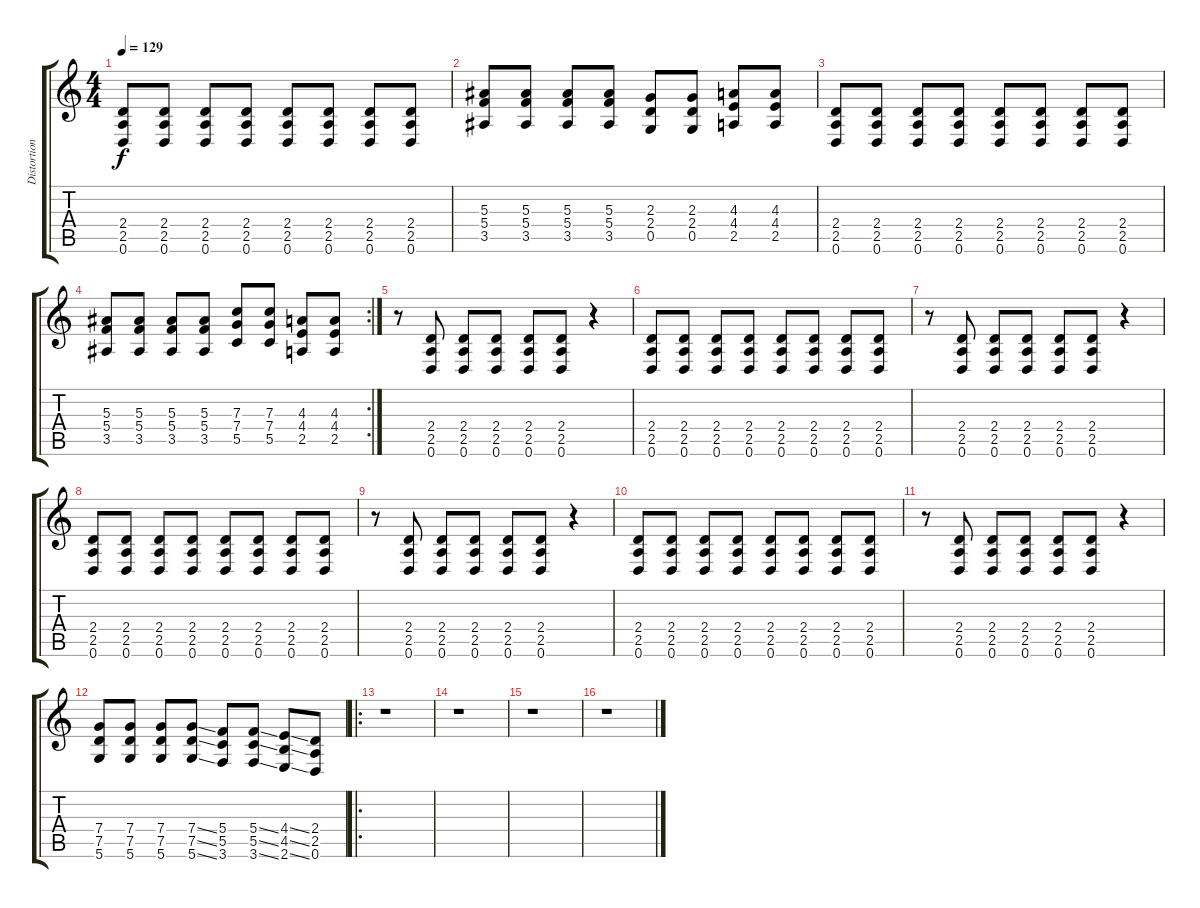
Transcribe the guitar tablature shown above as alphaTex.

\track ("Distortion Guitar 1" "Distortion") {instrument distortionguitar}
\staff {score tabs}
\tuning (D4 A3 F3 C3 G2 D2) {hide}
\ts (4 4)
\tempo 129
\clef g2
\ks c
(2.4 2.5 0.6).8{dy f} (2.4 2.5 0.6).8 (2.4 2.5 0.6).8 (2.4 2.5 0.6).8 (2.4 2.5 0.6).8 (2.4 2.5 0.6).8 (2.4 2.5 0.6).8 (2.4 2.5 0.6).8 |
(5.3 5.4 3.5).8 (5.3 5.4 3.5).8 (5.3 5.4 3.5).8 (5.3 5.4 3.5).8 (2.3 2.4 0.5).8 (2.3 2.4 0.5).8 (4.3 4.4 2.5).8 (4.3 4.4 2.5).8 |
(2.4 2.5 0.6).8 (2.4 2.5 0.6).8 (2.4 2.5 0.6).8 (2.4 2.5 0.6).8 (2.4 2.5 0.6).8 (2.4 2.5 0.6).8 (2.4 2.5 0.6).8 (2.4 2.5 0.6).8 |
\rc 2
(5.3 5.4 3.5).8 (5.3 5.4 3.5).8 (5.3 5.4 3.5).8 (5.3 5.4 3.5).8 (7.3 7.4 5.5).8 (7.3 7.4 5.5).8 (4.3 4.4 2.5).8 (4.3 4.4 2.5).8 |
r.8 (2.4 2.5 0.6).8 (2.4 2.5 0.6).8 (2.4 2.5 0.6).8 (2.4 2.5 0.6).8 (2.4 2.5 0.6).8 r.4 |
(2.4 2.5 0.6).8 (2.4 2.5 0.6).8 (2.4 2.5 0.6).8 (2.4 2.5 0.6).8 (2.4 2.5 0.6).8 (2.4 2.5 0.6).8 (2.4 2.5 0.6).8 (2.4 2.5 0.6).8 |
r.8 (2.4 2.5 0.6).8 (2.4 2.5 0.6).8 (2.4 2.5 0.6).8 (2.4 2.5 0.6).8 (2.4 2.5 0.6).8 r.4 |
(2.4 2.5 0.6).8 (2.4 2.5 0.6).8 (2.4 2.5 0.6).8 (2.4 2.5 0.6).8 (2.4 2.5 0.6).8 (2.4 2.5 0.6).8 (2.4 2.5 0.6).8 (2.4 2.5 0.6).8 |
r.8 (2.4 2.5 0.6).8 (2.4 2.5 0.6).8 (2.4 2.5 0.6).8 (2.4 2.5 0.6).8 (2.4 2.5 0.6).8 r.4 |
(2.4 2.5 0.6).8 (2.4 2.5 0.6).8 (2.4 2.5 0.6).8 (2.4 2.5 0.6).8 (2.4 2.5 0.6).8 (2.4 2.5 0.6).8 (2.4 2.5 0.6).8 (2.4 2.5 0.6).8 |
r.8 (2.4 2.5 0.6).8 (2.4 2.5 0.6).8 (2.4 2.5 0.6).8 (2.4 2.5 0.6).8 (2.4 2.5 0.6).8 r.4 |
(7.4 7.5 5.6).8 (7.4 7.5 5.6).8 (7.4 7.5 5.6).8 (7.4{ss} 7.5{ss} 5.6{ss}).8 (5.4 5.5 3.6).8 (5.4{ss} 5.5{ss} 3.6{ss}).8 (4.4{ss} 4.5{ss} 2.6{ss}).8 (2.4 2.5 0.6).8 |
\ro
r.1 |
r.1 |
r.1 |
r.1
